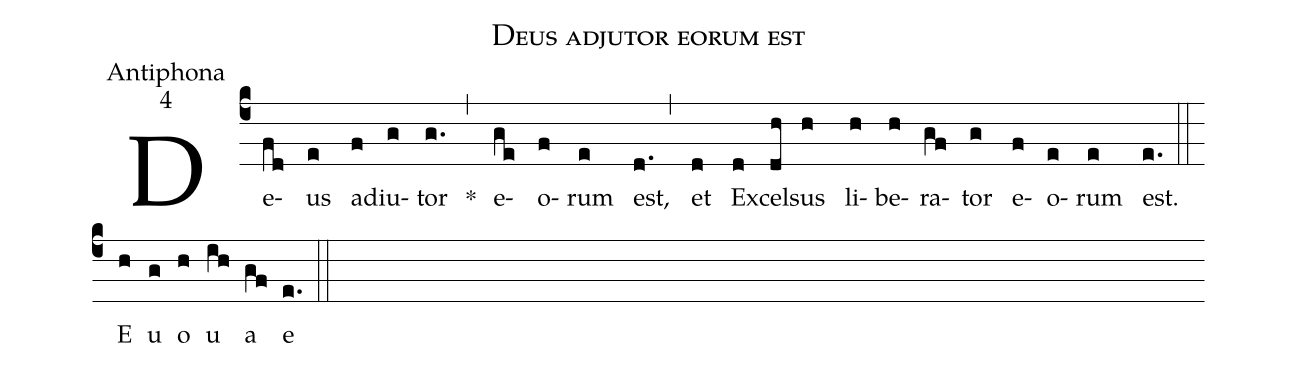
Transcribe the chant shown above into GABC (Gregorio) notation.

name:Deus adjutor eorum est;
office-part:Antiphona;
mode:4;
%%
(c4) De(fd)us(e) ad(f)iu(g)tor(g.) *(,) e(ge)o(f)rum(e) est,(d.) (,) et(d) Ex(d)cel(dh)sus(h) li(h)be(h)ra(gf)tor(g) e(f)o(e)rum(e) est.(e.) (::) <eu>E(h) u(g) o(h) u(ih) a(gf) e</eu>(e.) (::)
